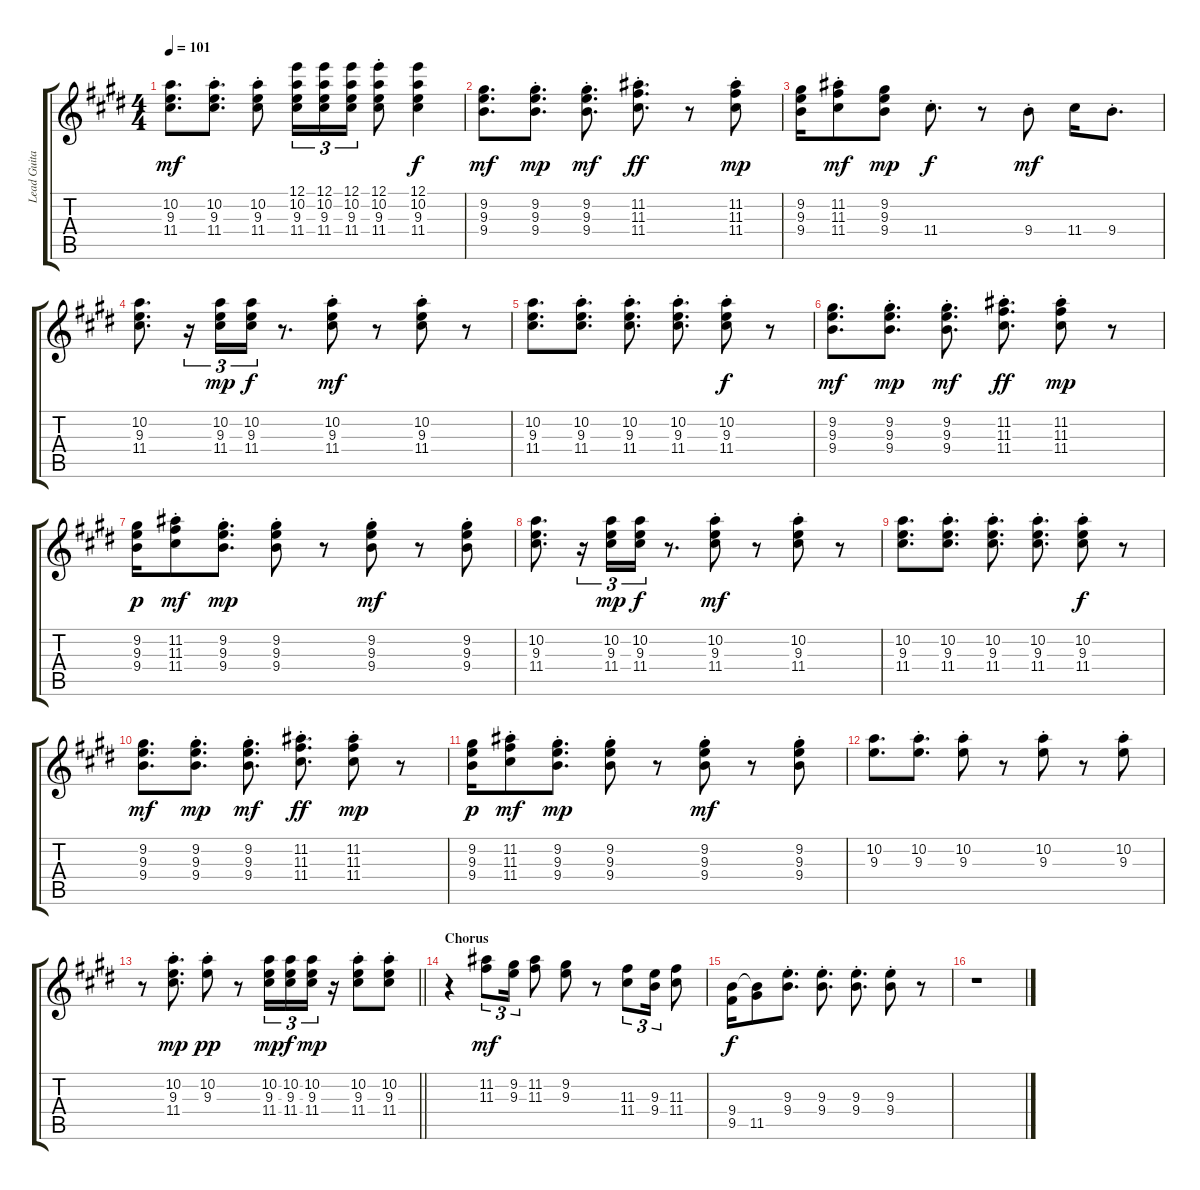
\track ("Lead Guitar" "Lead Guita") {instrument overdrivenguitar}
\staff {score tabs}
\tuning (E4 B3 G3 D3 A2 E2) {hide}
\ts (4 4)
\tempo 101
\clef g2
\ks e
(10.2 9.3 11.4).8{d dy mf} (10.2{st} 9.3{st} 11.4{st}).8{d} (10.2{st} 9.3{st} 11.4{st}).8 (12.1 10.2 9.3 11.4).16{tu (3 2)} (12.1 10.2 9.3 11.4).16{tu (3 2)} (12.1 10.2 9.3 11.4).16{tu (3 2)} (12.1{st} 10.2{st} 9.3{st} 11.4{st}).8 (12.1 10.2 9.3 11.4).4{dy f} |
(9.2 9.3 9.4).8{d dy mf} (9.2{st} 9.3{st} 9.4{st}).8{d dy mp} (9.2{st} 9.3{st} 9.4{st}).8{d dy mf} (11.2{st} 11.3{st} 11.4{st}).8{d dy ff} r.8 (11.2{st} 11.3{st} 11.4{st}).8{dy mp} |
(9.2 9.3 9.4).16 (11.2{st} 11.3{st} 11.4{st}).8{dy mf} (9.2 9.3 9.4).8{dy mp} 11.4{st}.8{d dy f} r.8 9.4{st}.8{dy mf} 11.4.16 9.4{st}.8{d} |
(10.2 9.3 11.4).8{d} r.16{tu (3 2)} (10.2 9.3 11.4).16{tu (3 2) dy mp} (10.2 9.3 11.4).16{tu (3 2) dy f} r.8{d} (10.2{st} 9.3{st} 11.4{st}).8{dy mf} r.8 (10.2{st} 9.3{st} 11.4{st}).8 r.8 |
(10.2 9.3 11.4).8{d} (10.2{st} 9.3{st} 11.4{st}).8{d} (10.2{st} 9.3{st} 11.4{st}).8{d} (10.2{st} 9.3{st} 11.4{st}).8{d} (10.2{st} 9.3{st} 11.4{st}).8{dy f} r.8 |
(9.2 9.3 9.4).8{d dy mf} (9.2{st} 9.3{st} 9.4{st}).8{d dy mp} (9.2{st} 9.3{st} 9.4{st}).8{d dy mf} (11.2{st} 11.3{st} 11.4{st}).8{d dy ff} (11.2{st} 11.3{st} 11.4{st}).8{dy mp} r.8 |
(9.2 9.3 9.4).16{dy p} (11.2{st} 11.3{st} 11.4{st}).8{dy mf} (9.2{st} 9.3{st} 9.4{st}).8{d dy mp} (9.2{st} 9.3{st} 9.4{st}).8 r.8 (9.2{st} 9.3{st} 9.4{st}).8{dy mf} r.8 (9.2{st} 9.3{st} 9.4{st}).8 |
(10.2 9.3 11.4).8{d} r.16{tu (3 2)} (10.2 9.3 11.4).16{tu (3 2) dy mp} (10.2 9.3 11.4).16{tu (3 2) dy f} r.8{d} (10.2{st} 9.3{st} 11.4{st}).8{dy mf} r.8 (10.2{st} 9.3{st} 11.4{st}).8 r.8 |
(10.2 9.3 11.4).8{d} (10.2{st} 9.3{st} 11.4{st}).8{d} (10.2{st} 9.3{st} 11.4{st}).8{d} (10.2{st} 9.3{st} 11.4{st}).8{d} (10.2{st} 9.3{st} 11.4{st}).8{dy f} r.8 |
(9.2 9.3 9.4).8{d dy mf} (9.2{st} 9.3{st} 9.4{st}).8{d dy mp} (9.2{st} 9.3{st} 9.4{st}).8{d dy mf} (11.2{st} 11.3{st} 11.4{st}).8{d dy ff} (11.2{st} 11.3{st} 11.4{st}).8{dy mp} r.8 |
(9.2 9.3 9.4).16{dy p} (11.2{st} 11.3{st} 11.4{st}).8{dy mf} (9.2{st} 9.3{st} 9.4{st}).8{d dy mp} (9.2{st} 9.3{st} 9.4{st}).8 r.8 (9.2{st} 9.3{st} 9.4{st}).8{dy mf} r.8 (9.2{st} 9.3{st} 9.4{st}).8 |
(10.2 9.3).8{d} (10.2{st} 9.3{st}).8{d} (10.2{st} 9.3{st}).8 r.8 (10.2{st} 9.3{st}).8 r.8 (10.2{st} 9.3{st}).8 |
\barLineRight lightlight
r.8 (10.2{st} 9.3{st} 11.4{st}).8{d dy mp} (10.2{st} 9.3{st}).8{dy pp} r.8 (10.2 9.3 11.4).16{tu (3 2) dy mp} (10.2 9.3 11.4).16{tu (3 2) dy f} (10.2 9.3 11.4).16{tu (3 2) dy mp} r.16 (10.2{st} 9.3{st} 11.4{st}).8 (10.2{st} 9.3{st} 11.4{st}).8 |
\section ("" "Chorus")
r.4 (11.2 11.3).8{tu (3 2) dy mf} (9.2 9.3).16{tu (3 2)} (11.2 11.3).8 (9.2 9.3).8 r.8 (11.3 11.4).8{tu (3 2)} (9.3 9.4).16{tu (3 2)} (11.3 11.4).8 |
(9.4 9.5).16{dy f} (9.4{t} 11.5).8 (9.3{st} 9.4{st}).8{d} (9.3{st} 9.4{st}).8{d} (9.3{st} 9.4{st}).8{d} (9.3{st} 9.4{st}).8 r.8 |
r.1
